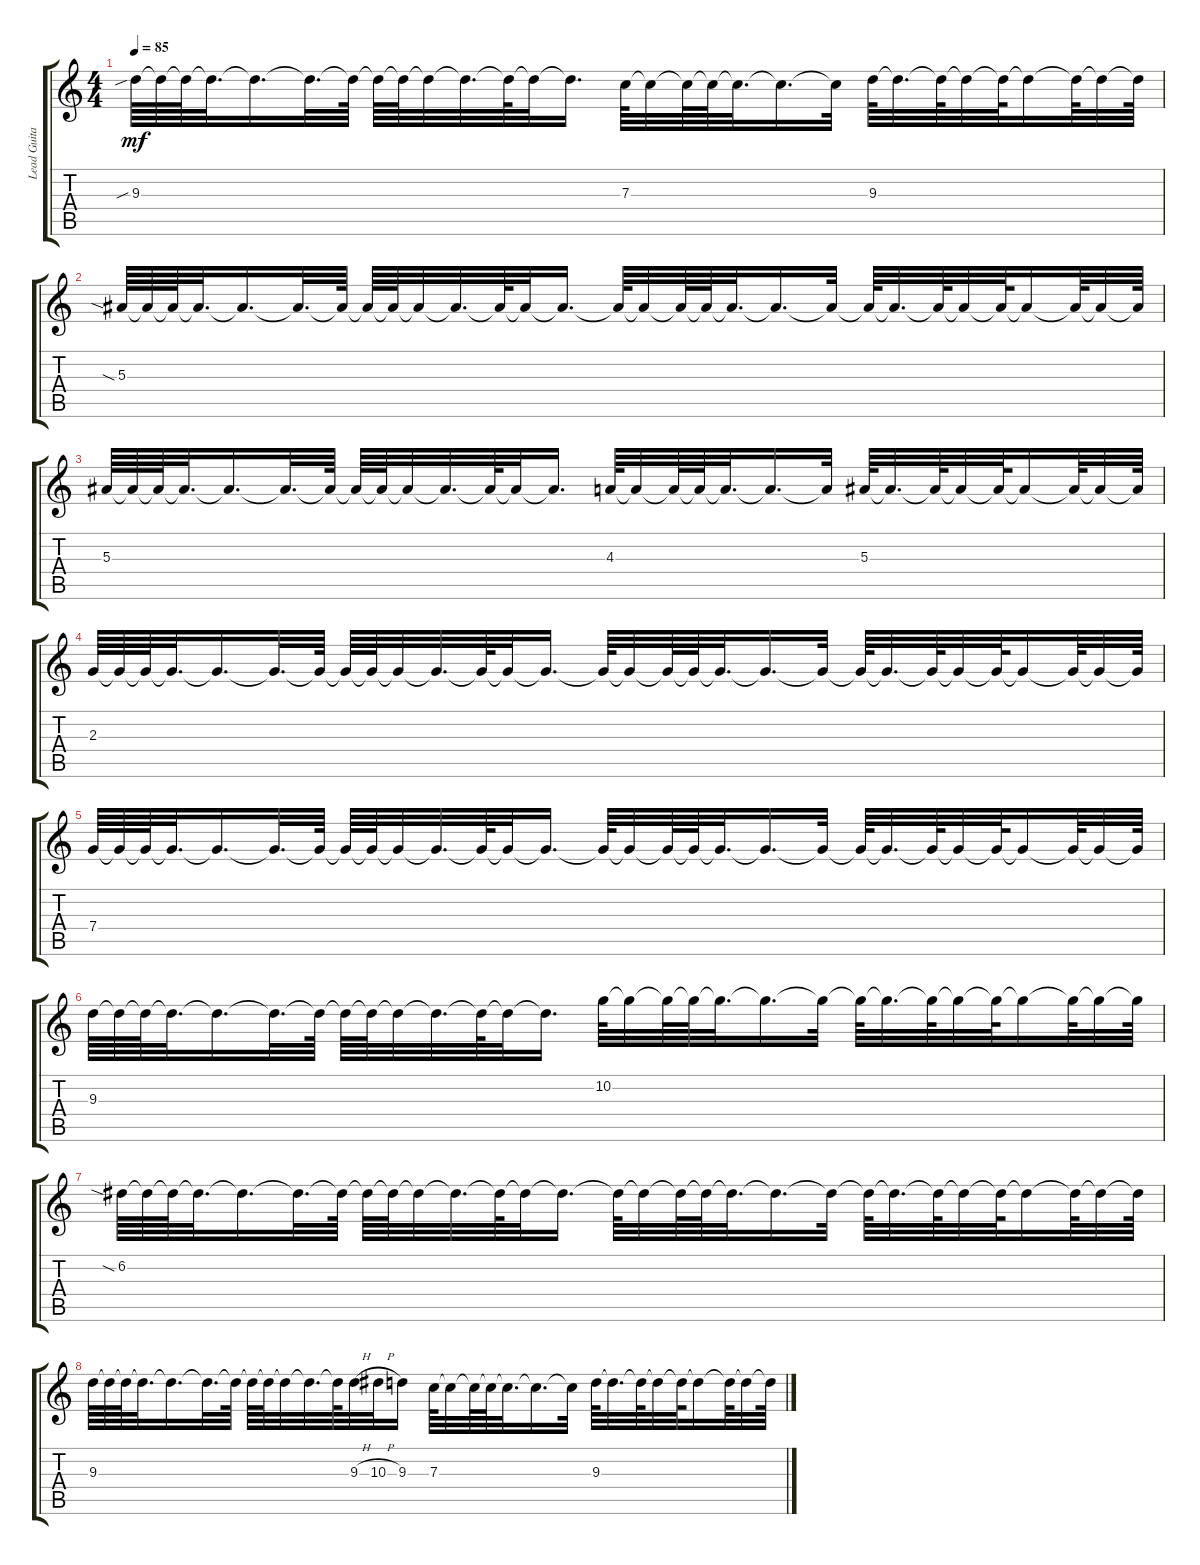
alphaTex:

\track ("Lead Guitar" "Lead Guita") {instrument distortionguitar}
\staff {score tabs}
\tuning (D4 A3 F3 C3 G2 C2) {hide}
\ts (4 4)
\tempo 85
\clef g2
\ks c
9.3{sib}.64{dy mf} 9.3{t}.64 9.3{t}.64 9.3{t}.32{d} 9.3{t}.16{d} 9.3{t}.32{d} 9.3{t}.64 9.3{t}.64 9.3{t}.64 9.3{t}.32 9.3{t}.32{d} 9.3{t}.64 9.3{t}.32 9.3{t}.16{d} 7.3.64 7.3{t}.32 7.3{t}.64 7.3{t}.64 7.3{t}.32{d} 7.3{t}.16{d} 7.3{t}.32 9.3.64 9.3{t}.32{d} 9.3{t}.64 9.3{t}.32 9.3{t}.64 9.3{t}.16 9.3{t}.64 9.3{t}.32 9.3{t}.64 |
5.3{sia}.64 5.3{t}.64 5.3{t}.64 5.3{t}.32{d} 5.3{t}.16{d} 5.3{t}.32{d} 5.3{t}.64 5.3{t}.64 5.3{t}.64 5.3{t}.32 5.3{t}.32{d} 5.3{t}.64 5.3{t}.32 5.3{t}.16{d} 5.3{t}.64 5.3{t}.32 5.3{t}.64 5.3{t}.64 5.3{t}.32{d} 5.3{t}.16{d} 5.3{t}.32 5.3{t}.64 5.3{t}.32{d} 5.3{t}.64 5.3{t}.32 5.3{t}.64 5.3{t}.16 5.3{t}.64 5.3{t}.32 5.3{t}.64 |
5.3.64 5.3{t}.64 5.3{t}.64 5.3{t}.32{d} 5.3{t}.16{d} 5.3{t}.32{d} 5.3{t}.64 5.3{t}.64 5.3{t}.64 5.3{t}.32 5.3{t}.32{d} 5.3{t}.64 5.3{t}.32 5.3{t}.16{d} 4.3.64 4.3{t}.32 4.3{t}.64 4.3{t}.64 4.3{t}.32{d} 4.3{t}.16{d} 4.3{t}.32 5.3.64 5.3{t}.32{d} 5.3{t}.64 5.3{t}.32 5.3{t}.64 5.3{t}.16 5.3{t}.64 5.3{t}.32 5.3{t}.64 |
2.3.64 2.3{t}.64 2.3{t}.64 2.3{t}.32{d} 2.3{t}.16{d} 2.3{t}.32{d} 2.3{t}.64 2.3{t}.64 2.3{t}.64 2.3{t}.32 2.3{t}.32{d} 2.3{t}.64 2.3{t}.32 2.3{t}.16{d} 2.3{t}.64 2.3{t}.32 2.3{t}.64 2.3{t}.64 2.3{t}.32{d} 2.3{t}.16{d} 2.3{t}.32 2.3{t}.64 2.3{t}.32{d} 2.3{t}.64 2.3{t}.32 2.3{t}.64 2.3{t}.16 2.3{t}.64 2.3{t}.32 2.3{t}.64 |
7.4.64 7.4{t}.64 7.4{t}.64 7.4{t}.32{d} 7.4{t}.16{d} 7.4{t}.32{d} 7.4{t}.64 7.4{t}.64 7.4{t}.64 7.4{t}.32 7.4{t}.32{d} 7.4{t}.64 7.4{t}.32 7.4{t}.16{d} 7.4{t}.64 7.4{t}.32 7.4{t}.64 7.4{t}.64 7.4{t}.32{d} 7.4{t}.16{d} 7.4{t}.32 7.4{t}.64 7.4{t}.32{d} 7.4{t}.64 7.4{t}.32 7.4{t}.64 7.4{t}.16 7.4{t}.64 7.4{t}.32 7.4{t}.64 |
9.3.64 9.3{t}.64 9.3{t}.64 9.3{t}.32{d} 9.3{t}.16{d} 9.3{t}.32{d} 9.3{t}.64 9.3{t}.64 9.3{t}.64 9.3{t}.32 9.3{t}.32{d} 9.3{t}.64 9.3{t}.32 9.3{t}.16{d} 10.2.64 10.2{t}.32 10.2{t}.64 10.2{t}.64 10.2{t}.32{d} 10.2{t}.16{d} 10.2{t}.32 10.2{t}.64 10.2{t}.32{d} 10.2{t}.64 10.2{t}.32 10.2{t}.64 10.2{t}.16 10.2{t}.64 10.2{t}.32 10.2{t}.64 |
6.2{sia}.64 6.2{t}.64 6.2{t}.64 6.2{t}.32{d} 6.2{t}.16{d} 6.2{t}.32{d} 6.2{t}.64 6.2{t}.64 6.2{t}.64 6.2{t}.32 6.2{t}.32{d} 6.2{t}.64 6.2{t}.32 6.2{t}.16{d} 6.2{t}.64 6.2{t}.32 6.2{t}.64 6.2{t}.64 6.2{t}.32{d} 6.2{t}.16{d} 6.2{t}.32 6.2{t}.64 6.2{t}.32{d} 6.2{t}.64 6.2{t}.32 6.2{t}.64 6.2{t}.16 6.2{t}.64 6.2{t}.32 6.2{t}.64 |
9.3.64 9.3{t}.64 9.3{t}.64 9.3{t}.32{d} 9.3{t}.16{d} 9.3{t}.32{d} 9.3{t}.64 9.3{t}.64 9.3{t}.64 9.3{t}.32 9.3{t}.32{d} 9.3{t}.64 9.3{h}.32 10.3{h}.32 9.3.16 7.3.64 7.3{t}.32 7.3{t}.64 7.3{t}.64 7.3{t}.32{d} 7.3{t}.16{d} 7.3{t}.32 9.3.64 9.3{t}.32{d} 9.3{t}.64 9.3{t}.32 9.3{t}.64 9.3{t}.16 9.3{t}.64 9.3{t}.32 9.3{t}.64
